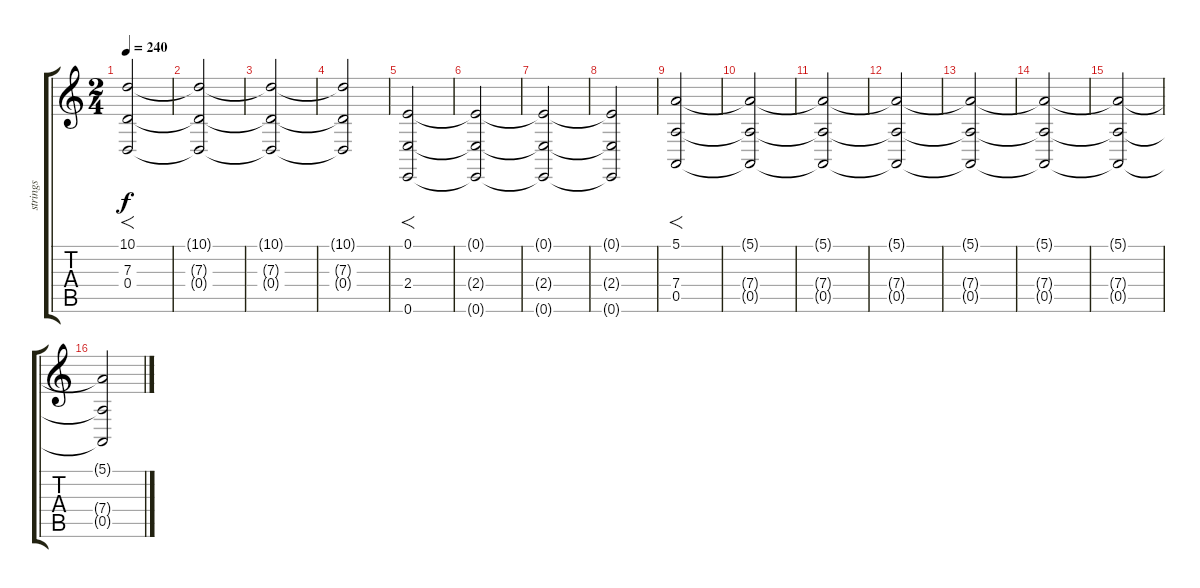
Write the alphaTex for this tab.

\track ("strings" "strings") {instrument choiraahs}
\staff {score tabs}
\tuning (E4 B3 G3 D3 A2 E2) {hide}
\ts (2 4)
\tempo 240
\clef g2
\ks c
(10.1 7.3 0.4).2{f dy f} |
(10.1{t} 7.3{t} 0.4{t}).2 |
(10.1{t} 7.3{t} 0.4{t}).2 |
(10.1{t} 7.3{t} 0.4{t}).2 |
(0.1 2.4 0.6).2{f} |
(0.1{t} 2.4{t} 0.6{t}).2 |
(0.1{t} 2.4{t} 0.6{t}).2 |
(0.1{t} 2.4{t} 0.6{t}).2 |
(5.1 7.4 0.5).2{f} |
(5.1{t} 7.4{t} 0.5{t}).2 |
(5.1{t} 7.4{t} 0.5{t}).2 |
(5.1{t} 7.4{t} 0.5{t}).2 |
(5.1{t} 7.4{t} 0.5{t}).2 |
(5.1{t} 7.4{t} 0.5{t}).2 |
(5.1{t} 7.4{t} 0.5{t}).2 |
(5.1{t} 7.4{t} 0.5{t}).2
